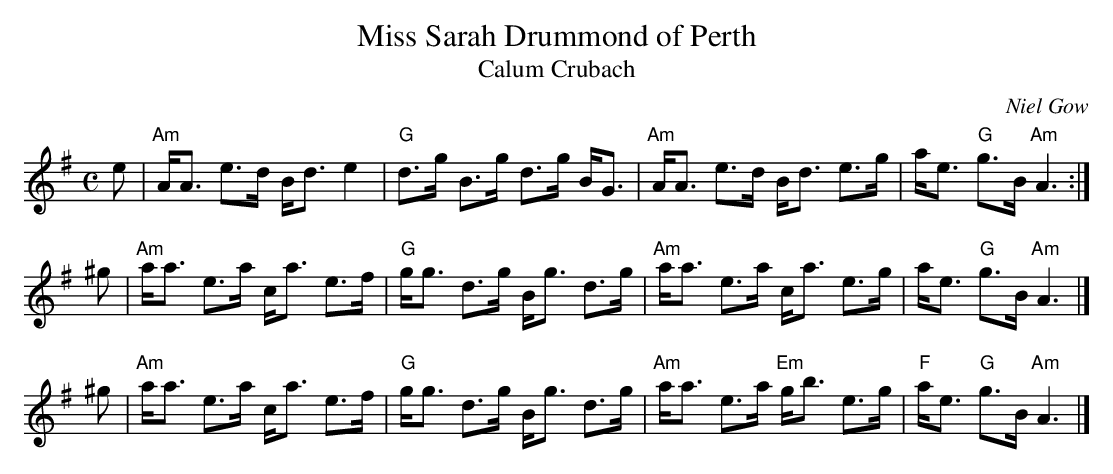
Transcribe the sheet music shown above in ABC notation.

X:1
T: Miss Sarah Drummond of Perth
T: Calum Crubach
C: Niel Gow
M: C
L: 1/8
K: ADor
 e | "Am"A<A e>d B<d e2  | "G"d>g B>g d>g B<G | "Am"A<A e>d     B<d e>g |    a<e "G"g>B "Am"A3 :|
^g | "Am"a<a e>a c<a e>f | "G"g<g d>g B<g d>g | "Am"a<a e>a     c<a e>g |    a<e "G"g>B "Am"A3 |]
^g | "Am"a<a e>a c<a e>f | "G"g<g d>g B<g d>g | "Am"a<a e>a "Em"g<b e>g | "F"a<e "G"g>B "Am"A3 |]
